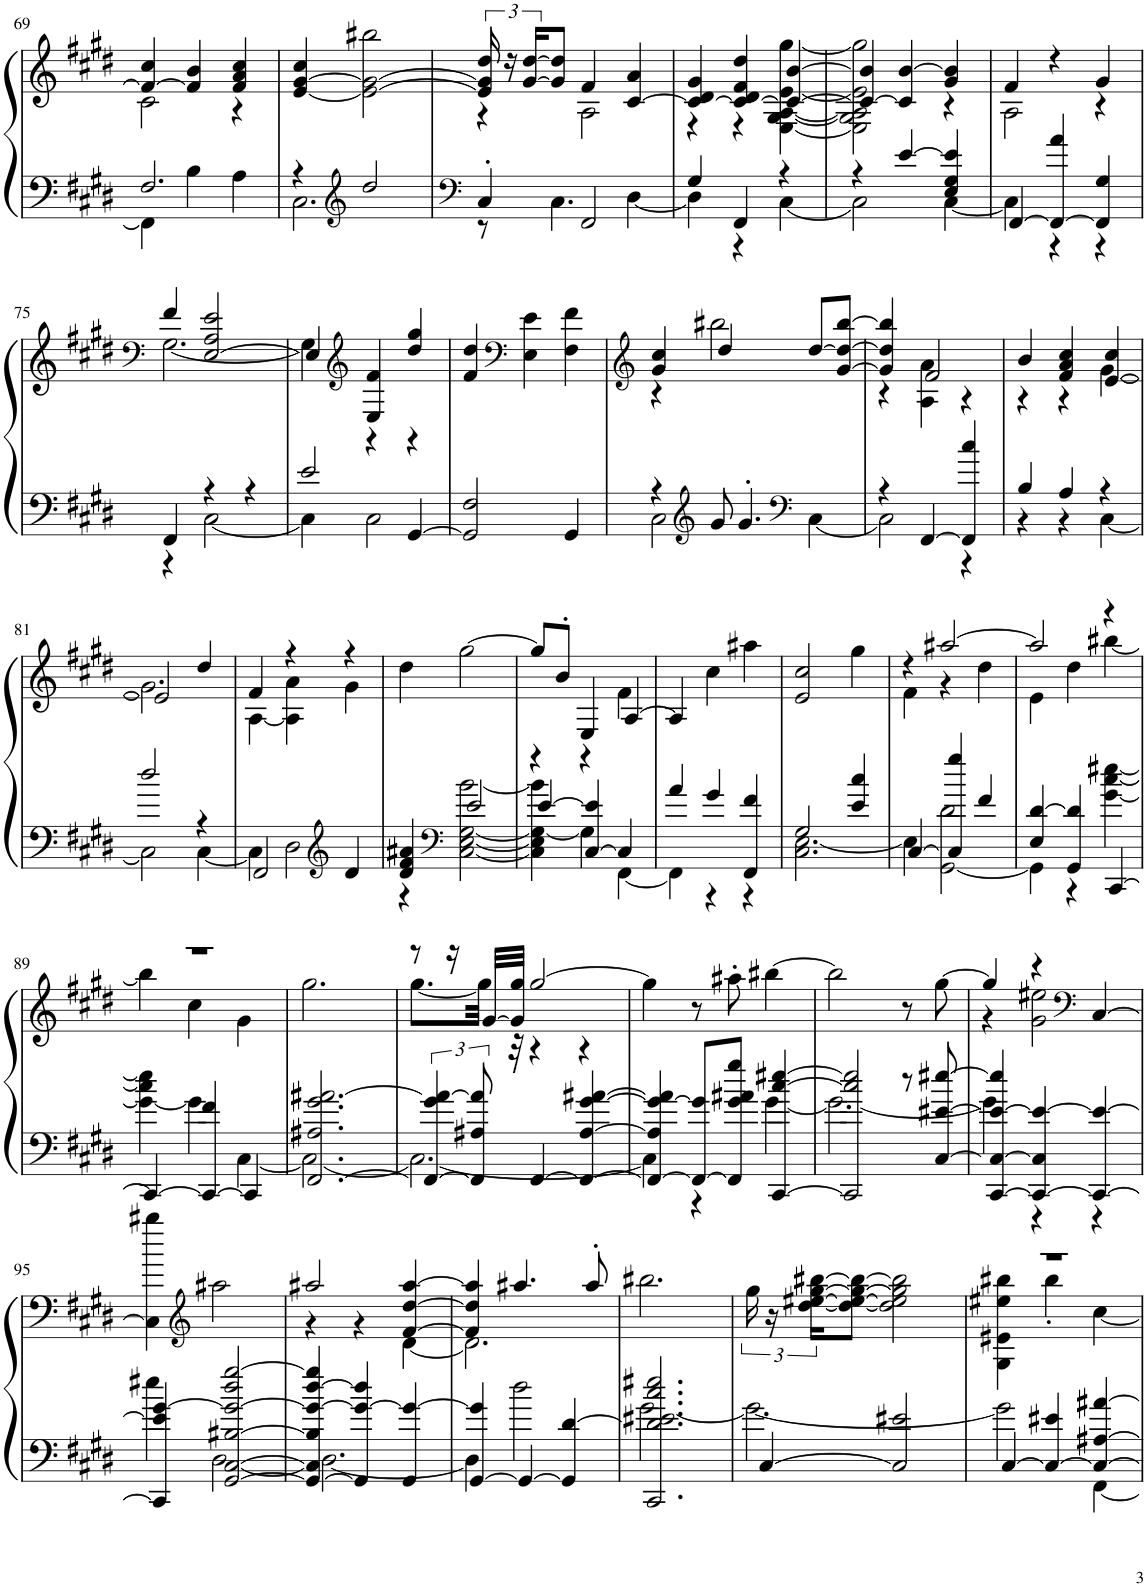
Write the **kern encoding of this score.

**kern	**kern
*part1	*part1
*staff2	*staff1
*I"Piano	*
*I'Pno.	*
!!LO:PB:g=z
*clefF4	*clefG2
*k[f#c#g#d#]	*k[f#c#g#d#]
*M3/4	*M3/4
=69	=69
*^	*^
2.F#/	4FF#\]	4f#/_ 4cc#/	2c#\
.	4B\	4f#/] 4b/	.
.	4A\	4f#/ 4a/ 4cc#/	4r
*	*	*v	*v
=70	=70	=70
4r	2.C#\	[4e/ [4g#/ 4cc#/
*clefG2	*	*
2dd#/	.	2e\_ 2g#\_ 2bb#X\
=71	=71	=71
*clefF4	*	*
*	*	*^
4C#'/	8r	24e/] 24g#/] 24dd#/	4r
.	.	24r	.
.	.	[24g#/ [24dd#/KL	.
.	4.C#\	8g#/] 8dd#/]J	.
2FF#/	.	4f#/	2A\
.	[4D#\	[4c#/ 4a/	.
=72	=72	=72	=72
4G#/	4D#\]	4c#/_ 4d#/ 4g#/	4r
4FF#/	4r	4c#/_ 4d#/ 4f#/ 4dd#/	4r
4r	[4C#\	4c#/_ [4b/	[4E\ [4G#\ [4A\ [4e\ [4gg#\
=73	=73	=73	=73
4r	2C#\]	4c#/_ 4b/]	2E\] 2G#\] 2A\] 2e\] 2gg#\]
[4e/	.	4c#/] [4b/	.
4E/ 4G#/ 4e/]	[4C#\	4g#/ 4b/]	4r
=74	=74	=74	=74
[4FF#/	4C#\]	4f#/	2A\
4FF#/_ 4a/	4r	4r	.
4FF#/] 4G#/	4r	4g#/	4r
!!LO:LB:g=z	!!
=75	=75	=75	=75
*	*	*clefF4	*
4FF#/	4r	4f#/	[2.G#\
4r	[2C#\	[2E/ 2A/ 2e/	.
4r	.	.	.
=76	=76	=76	=76
2e/	4C#\]	4E/]	4G#\]
*	*	*clefG2	*
.	2C#\	4E/ 4f#/	4r
[4GG#/	.	4dd#/ 4gg#/	4r
*v	*v	*	*
*	*v	*v
=77	=77
2GG#/] 2F#/	4f#/ 4dd#/
*	*clefF4
.	4E\ 4e\
4GG#/	4F#\ 4f#\
=78	=78
*	*clefG2
*^	*^
4r	2C#\	4g#/ 4cc#/	4r
*clefG2	*	*	*
8g#/	.	4dd#/	2bb#X\
4.g#'/	.	.	.
*clefF4	*	*	*
.	[4C#\	[8dd#/L	.
.	.	[8g#/ 8dd#/_ [8bb#/J	.
=79	=79	=79	=79
4r	2C#\]	4g#/] 4dd#/] 4bb#/]	4r
[4FF#/	.	2f#/	4A\ 4a\
4FF#/] 4cc#/	4r	.	4r
=80	=80	=80	=80
4B/	4r	4b/	4r
4A/	4r	4f#/ 4a/ 4cc#/	4r
4r	[4C#\	[4e/ 4cc#/	[4g#\
!!LO:LB:g=z	!!
=81	=81	=81	=81
2dd#/	2C#\]	2e/]	2.g#\]
4r	[4C#\	4dd#/	.
=82	=82	=82	=82
2FF#/	4C#\]	4f#/	[4A\
.	2D#\	4r	4A\] 4a\
*clefG2	*	*	*
4d#/	.	4r	4g#\
*	*	*v	*v
=83	=83	=83
4d#/ 4f#/ 4a#X/	4r	4dd#\
*clefF4	*	*
2e/	[2C#\ [2E\ [2G#\ [2b\	[2gg#\
=84	=84	=84
*	*	*^
[4e/	4C#\] 4E\] 4G#\_ 4b\]	8gg#/L]	4r
.	.	8b'/J	.
[4C#/ 4e/]	4G#\]	4E/	4r
4C#/]	[4FF#\	[4A/	4f#\
*	*	*v	*v
=85	=85	=85
4a/	4FF#\]	4A/]
4g#/	4r	4cc#\
4FF#/ 4f#/	4r	4aa#X\
=86	=86	=86
2G#/	2.C#\ [2.E\	2e/ 2cc#/
4e/ 4cc#/	.	4gg#\
=87	=87	=87
*	*	*^
[4C#/	4E\]	4r	4f#\
4C#/] 4gg#/	[2GG#\ 2d#\	[2aa#X/	4r
4f#/	.	.	4dd#\
=88	=88	=88	=88
4E/ [4d#/	4GG#\]	2aa#/]	4e\
4GG#/ 4d#/]	4r	.	4dd#\
[4CC#/	[4g#\ [4cc#\ [4ee#X\	4r	[4bb#X\
!!LO:LB:g=z	!!
=89	=89	=89	=89
4CC#/_	4g#\_ 4cc#\] 4ee#\]	2.r	4bb#\]
4CC#/_ 4f#/	4g#\]	.	4cc#\
4CC#/]	[4C#\	.	4g#\
*	*	*v	*v
=90	=90	=90
[2.FF#/ 2.A#X/ 2.g#/ [2.a#X/	2.C#\_	2.gg#\
=91	=91	=91
*	*	*^
6FF#/_ 6g#/ 6a#/_	2.C#\_	8r	[8.gg#\L
.	.	16r	.
12FF#/] 12A#X/ 12a#/]	.	.	.
.	.	[32g#/LLL	32gg#\Jkk]
.	.	32g#/] 32gg#/JJJ	32r
[4FF#/	.	[2gg#/	4r
4FF#/_ [4A#/ [4g#/ [4a#X/	.	.	4r
*	*	*v	*v
=92	=92	=92
4FF#/_ 4A#/] 4g#/_ 4a#/]	4C#\]	4gg#\]
8FF#/_ 8g#/]L	4r	8r
8FF#/] 8g#/ 8a#X/ 8gg#/J	.	8aa#X'\
[4CC#/ [4cc#/ [4ee#X/	[4g#\	[4bb#X\
=93	=93	=93
2CC#/] 2cc#/] 2ee#/]	2.g#\_	2bb#\]
8r	.	8r
[8C#/ [8e#X/ [8ee#X/	.	[8gg#\
=94	=94	=94
*	*	*^
[4CC#/ 4C#/_ 4e#/_ 4ee#/]	4g#\]	4gg#/]	4r
4CC#/_ 4C#/] 4e#/_	4r	4r	2g#\ 2ee#X\
*	*	*clefF4	*
4CC#/_ 4e#/_	4r	[4C#/	.
*	*	*v	*v
!!LO:LB:g=z
=95	=95	=95
4CC#/] 4e#/] [4g#/	4ee#X\	4C#\] 4bb#X\
*	*	*clefG2
[2GG#/ [2C#/ [2B#X/ 2g#/_ 2dd#/ [2gg#/	[2D#\	2aa#X\
=96	=96	=96
*	*	*^
4GG#/_ 4C#/] 4B#/] 4g#/_ [4dd#/ 4gg#/]	2.D#\_	2aa#X/	4r
4GG#/] 4g#/_ 4dd#/]	.	.	4r
4GG#/ 4g#/_	.	[4f#/ [4dd#/ [4aa#/	[4d#\
=97	=97	=97	=97
[4GG#/ 4g#/]	4D#\]	4f#/] 4dd#/] 4aa#/]	2.d#\]
4GG#/_	2dd#\	4.aa#X/	.
4GG#/] [4d#/	.	.	.
.	.	8aa#'/	.
*	*	*v	*v
=98	=98	=98
2.CC#/ 2.d#/] 2.e#X/ 2.cc#/ 2.ee#X/	[2.g#\	2.bb#X\
=99	=99	=99
[4C#/	2.g#\_	24gg#\
.	.	24r
.	.	[24dd#\ [24ee#X\ [24gg#\ [24bb#X\KL
.	.	8dd#\_ 8ee#\_ 8gg#\_ 8bb#\_J
2C#/] 2e#X/	.	2dd#\] 2ee#\] 2gg#\] 2bb#\]
=100	=100	=100
*	*	*^
[4C#/	2g#\]	2.r	4G#\ 4e#X\ 4ee#X\ 4bb#X\
4C#/_ 4e#X/	.	.	4bb#'\
4C#/_ [4A#X/ [4a#X/	[4FF#\	.	[4cc#\
*v	*v	*	*
*	*v	*v
=	=
*-	*-
